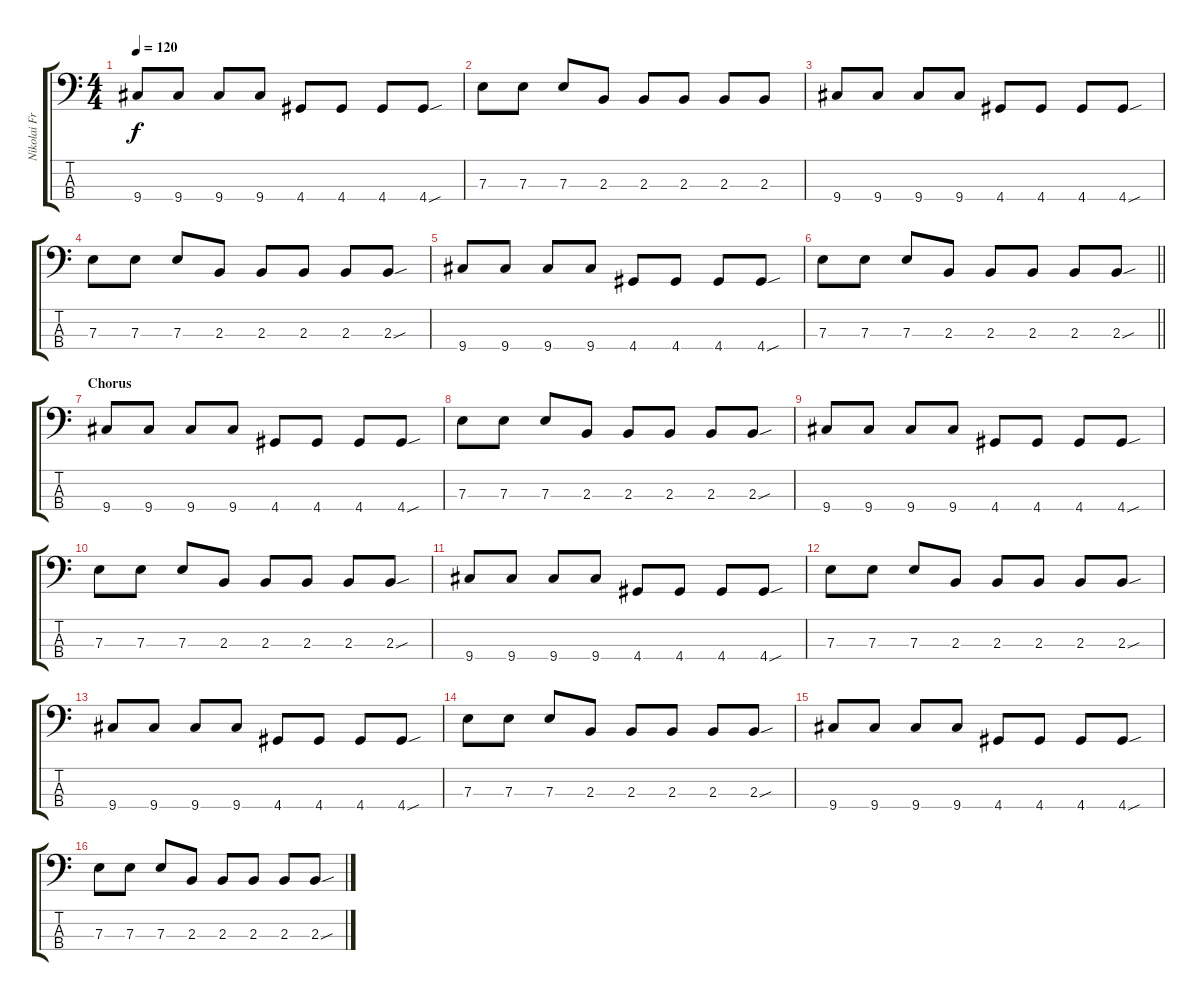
\track ("Nikolai Fraiture - Bass" "Nikolai Fr") {instrument electricbasspick}
\staff {score tabs}
\tuning (G2 D2 A1 E1) {hide}
\ts (4 4)
\tempo 120
\clef f4
\ks c
9.4.8{dy f} 9.4.8 9.4.8 9.4.8 4.4.8 4.4.8 4.4.8 4.4{sou}.8 |
7.3.8 7.3.8 7.3.8 2.3.8 2.3.8 2.3.8 2.3.8 2.3.8 |
9.4.8 9.4.8 9.4.8 9.4.8 4.4.8 4.4.8 4.4.8 4.4{sou}.8 |
7.3.8 7.3.8 7.3.8 2.3.8 2.3.8 2.3.8 2.3.8 2.3{sou}.8 |
9.4.8 9.4.8 9.4.8 9.4.8 4.4.8 4.4.8 4.4.8 4.4{sou}.8 |
\barLineRight lightlight
7.3.8 7.3.8 7.3.8 2.3.8 2.3.8 2.3.8 2.3.8 2.3{sou}.8 |
\section ("" "Chorus")
9.4.8 9.4.8 9.4.8 9.4.8 4.4.8 4.4.8 4.4.8 4.4{sou}.8 |
7.3.8 7.3.8 7.3.8 2.3.8 2.3.8 2.3.8 2.3.8 2.3{sou}.8 |
9.4.8 9.4.8 9.4.8 9.4.8 4.4.8 4.4.8 4.4.8 4.4{sou}.8 |
7.3.8 7.3.8 7.3.8 2.3.8 2.3.8 2.3.8 2.3.8 2.3{sou}.8 |
9.4.8 9.4.8 9.4.8 9.4.8 4.4.8 4.4.8 4.4.8 4.4{sou}.8 |
7.3.8 7.3.8 7.3.8 2.3.8 2.3.8 2.3.8 2.3.8 2.3{sou}.8 |
9.4.8 9.4.8 9.4.8 9.4.8 4.4.8 4.4.8 4.4.8 4.4{sou}.8 |
7.3.8 7.3.8 7.3.8 2.3.8 2.3.8 2.3.8 2.3.8 2.3{sou}.8 |
9.4.8 9.4.8 9.4.8 9.4.8 4.4.8 4.4.8 4.4.8 4.4{sou}.8 |
7.3.8 7.3.8 7.3.8 2.3.8 2.3.8 2.3.8 2.3.8 2.3{sou}.8
